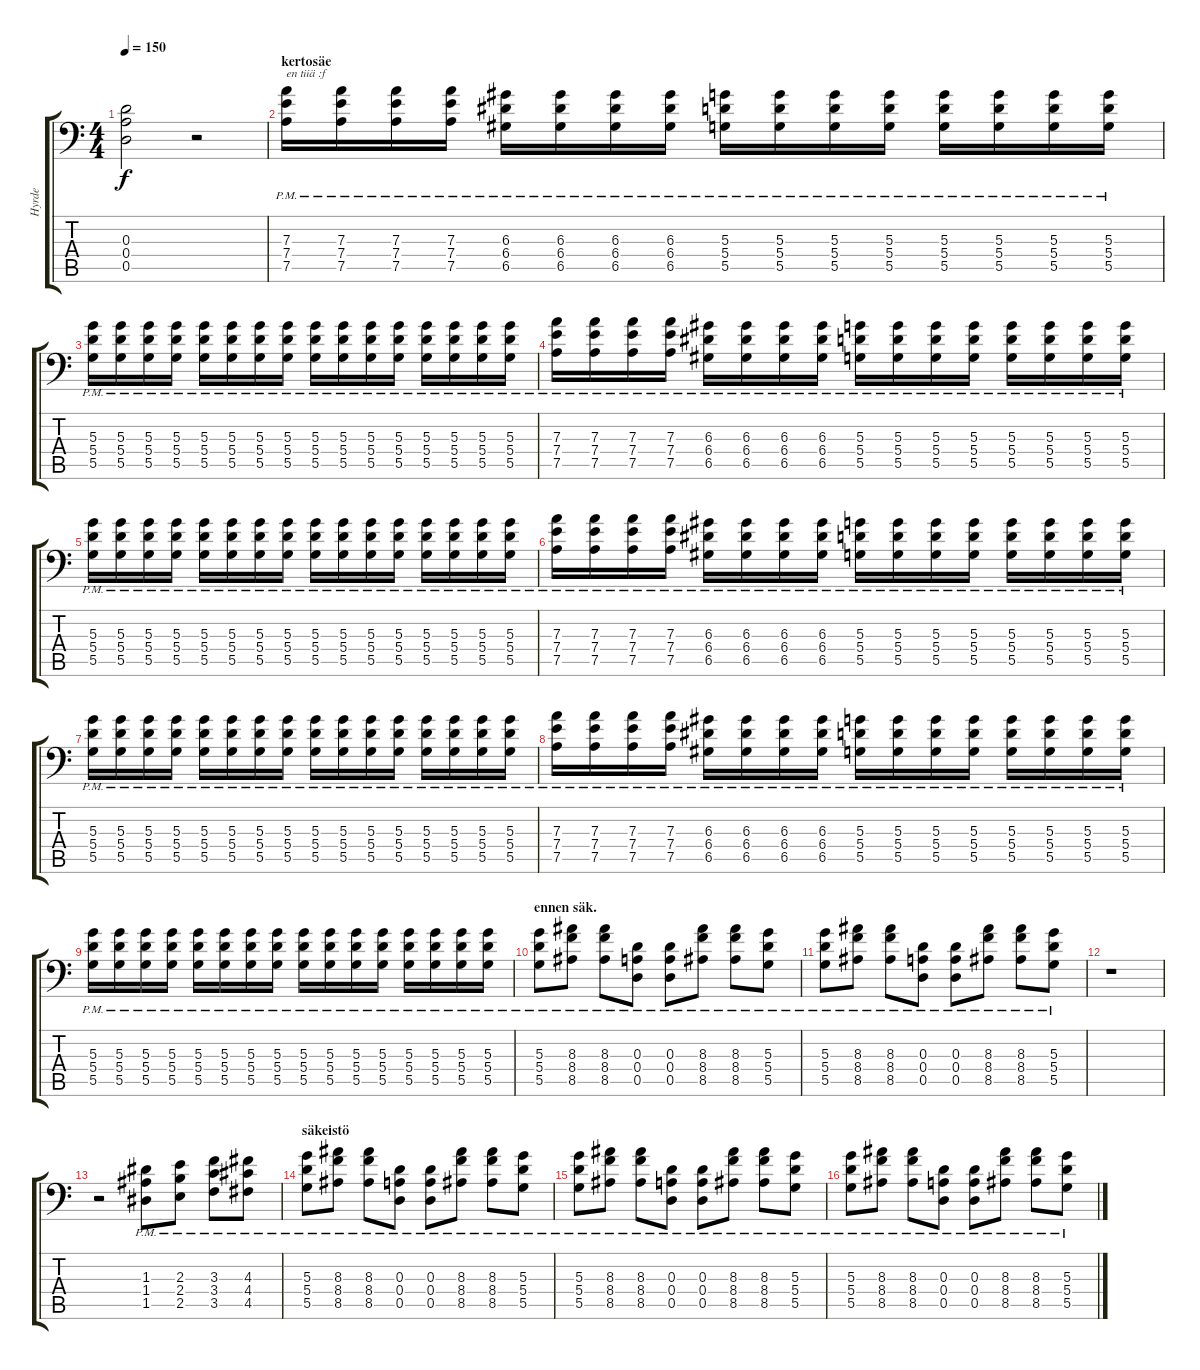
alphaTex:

\track ("Hyrde" "Hyrde") {instrument distortionguitar}
\staff {score tabs}
\tuning (B3 G3 D3 A2 D2 A1) {hide}
\ts (4 4)
\tempo 150
\clef f4
\ks c
(0.3{t} 0.4{t} 0.5{t}).2{dy f} r.2 |
\section ("" "kertosäe")
(7.3{pm} 7.4{pm} 7.5{pm}).16{txt "en tiiä :f"} (7.3{pm} 7.4{pm} 7.5{pm}).16 (7.3{pm} 7.4{pm} 7.5{pm}).16 (7.3{pm} 7.4{pm} 7.5{pm}).16 (6.3{pm} 6.4{pm} 6.5{pm}).16 (6.3{pm} 6.4{pm} 6.5{pm}).16 (6.3{pm} 6.4{pm} 6.5{pm}).16 (6.3{pm} 6.4{pm} 6.5{pm}).16 (5.3{pm} 5.4{pm} 5.5{pm}).16 (5.3{pm} 5.4{pm} 5.5{pm}).16 (5.3{pm} 5.4{pm} 5.5{pm}).16 (5.3{pm} 5.4{pm} 5.5{pm}).16 (5.3{pm} 5.4{pm} 5.5{pm}).16 (5.3{pm} 5.4{pm} 5.5{pm}).16 (5.3{pm} 5.4{pm} 5.5{pm}).16 (5.3{pm} 5.4{pm} 5.5{pm}).16 |
(5.3{pm} 5.4{pm} 5.5{pm}).16 (5.3{pm} 5.4{pm} 5.5{pm}).16 (5.3{pm} 5.4{pm} 5.5{pm}).16 (5.3{pm} 5.4{pm} 5.5{pm}).16 (5.3{pm} 5.4{pm} 5.5{pm}).16 (5.3{pm} 5.4{pm} 5.5{pm}).16 (5.3{pm} 5.4{pm} 5.5{pm}).16 (5.3{pm} 5.4{pm} 5.5{pm}).16 (5.3{pm} 5.4{pm} 5.5{pm}).16 (5.3{pm} 5.4{pm} 5.5{pm}).16 (5.3{pm} 5.4{pm} 5.5{pm}).16 (5.3{pm} 5.4{pm} 5.5{pm}).16 (5.3{pm} 5.4{pm} 5.5{pm}).16 (5.3{pm} 5.4{pm} 5.5{pm}).16 (5.3{pm} 5.4{pm} 5.5{pm}).16 (5.3{pm} 5.4{pm} 5.5{pm}).16 |
(7.3{pm} 7.4{pm} 7.5{pm}).16 (7.3{pm} 7.4{pm} 7.5{pm}).16 (7.3{pm} 7.4{pm} 7.5{pm}).16 (7.3{pm} 7.4{pm} 7.5{pm}).16 (6.3{pm} 6.4{pm} 6.5{pm}).16 (6.3{pm} 6.4{pm} 6.5{pm}).16 (6.3{pm} 6.4{pm} 6.5{pm}).16 (6.3{pm} 6.4{pm} 6.5{pm}).16 (5.3{pm} 5.4{pm} 5.5{pm}).16 (5.3{pm} 5.4{pm} 5.5{pm}).16 (5.3{pm} 5.4{pm} 5.5{pm}).16 (5.3{pm} 5.4{pm} 5.5{pm}).16 (5.3{pm} 5.4{pm} 5.5{pm}).16 (5.3{pm} 5.4{pm} 5.5{pm}).16 (5.3{pm} 5.4{pm} 5.5{pm}).16 (5.3{pm} 5.4{pm} 5.5{pm}).16 |
(5.3{pm} 5.4{pm} 5.5{pm}).16 (5.3{pm} 5.4{pm} 5.5{pm}).16 (5.3{pm} 5.4{pm} 5.5{pm}).16 (5.3{pm} 5.4{pm} 5.5{pm}).16 (5.3{pm} 5.4{pm} 5.5{pm}).16 (5.3{pm} 5.4{pm} 5.5{pm}).16 (5.3{pm} 5.4{pm} 5.5{pm}).16 (5.3{pm} 5.4{pm} 5.5{pm}).16 (5.3{pm} 5.4{pm} 5.5{pm}).16 (5.3{pm} 5.4{pm} 5.5{pm}).16 (5.3{pm} 5.4{pm} 5.5{pm}).16 (5.3{pm} 5.4{pm} 5.5{pm}).16 (5.3{pm} 5.4{pm} 5.5{pm}).16 (5.3{pm} 5.4{pm} 5.5{pm}).16 (5.3{pm} 5.4{pm} 5.5{pm}).16 (5.3{pm} 5.4{pm} 5.5{pm}).16 |
(7.3{pm} 7.4{pm} 7.5{pm}).16 (7.3{pm} 7.4{pm} 7.5{pm}).16 (7.3{pm} 7.4{pm} 7.5{pm}).16 (7.3{pm} 7.4{pm} 7.5{pm}).16 (6.3{pm} 6.4{pm} 6.5{pm}).16 (6.3{pm} 6.4{pm} 6.5{pm}).16 (6.3{pm} 6.4{pm} 6.5{pm}).16 (6.3{pm} 6.4{pm} 6.5{pm}).16 (5.3{pm} 5.4{pm} 5.5{pm}).16 (5.3{pm} 5.4{pm} 5.5{pm}).16 (5.3{pm} 5.4{pm} 5.5{pm}).16 (5.3{pm} 5.4{pm} 5.5{pm}).16 (5.3{pm} 5.4{pm} 5.5{pm}).16 (5.3{pm} 5.4{pm} 5.5{pm}).16 (5.3{pm} 5.4{pm} 5.5{pm}).16 (5.3{pm} 5.4{pm} 5.5{pm}).16 |
(5.3{pm} 5.4{pm} 5.5{pm}).16 (5.3{pm} 5.4{pm} 5.5{pm}).16 (5.3{pm} 5.4{pm} 5.5{pm}).16 (5.3{pm} 5.4{pm} 5.5{pm}).16 (5.3{pm} 5.4{pm} 5.5{pm}).16 (5.3{pm} 5.4{pm} 5.5{pm}).16 (5.3{pm} 5.4{pm} 5.5{pm}).16 (5.3{pm} 5.4{pm} 5.5{pm}).16 (5.3{pm} 5.4{pm} 5.5{pm}).16 (5.3{pm} 5.4{pm} 5.5{pm}).16 (5.3{pm} 5.4{pm} 5.5{pm}).16 (5.3{pm} 5.4{pm} 5.5{pm}).16 (5.3{pm} 5.4{pm} 5.5{pm}).16 (5.3{pm} 5.4{pm} 5.5{pm}).16 (5.3{pm} 5.4{pm} 5.5{pm}).16 (5.3{pm} 5.4{pm} 5.5{pm}).16 |
(7.3{pm} 7.4{pm} 7.5{pm}).16 (7.3{pm} 7.4{pm} 7.5{pm}).16 (7.3{pm} 7.4{pm} 7.5{pm}).16 (7.3{pm} 7.4{pm} 7.5{pm}).16 (6.3{pm} 6.4{pm} 6.5{pm}).16 (6.3{pm} 6.4{pm} 6.5{pm}).16 (6.3{pm} 6.4{pm} 6.5{pm}).16 (6.3{pm} 6.4{pm} 6.5{pm}).16 (5.3{pm} 5.4{pm} 5.5{pm}).16 (5.3{pm} 5.4{pm} 5.5{pm}).16 (5.3{pm} 5.4{pm} 5.5{pm}).16 (5.3{pm} 5.4{pm} 5.5{pm}).16 (5.3{pm} 5.4{pm} 5.5{pm}).16 (5.3{pm} 5.4{pm} 5.5{pm}).16 (5.3{pm} 5.4{pm} 5.5{pm}).16 (5.3{pm} 5.4{pm} 5.5{pm}).16 |
(5.3{pm} 5.4{pm} 5.5{pm}).16 (5.3{pm} 5.4{pm} 5.5{pm}).16 (5.3{pm} 5.4{pm} 5.5{pm}).16 (5.3{pm} 5.4{pm} 5.5{pm}).16 (5.3{pm} 5.4{pm} 5.5{pm}).16 (5.3{pm} 5.4{pm} 5.5{pm}).16 (5.3{pm} 5.4{pm} 5.5{pm}).16 (5.3{pm} 5.4{pm} 5.5{pm}).16 (5.3{pm} 5.4{pm} 5.5{pm}).16 (5.3{pm} 5.4{pm} 5.5{pm}).16 (5.3{pm} 5.4{pm} 5.5{pm}).16 (5.3{pm} 5.4{pm} 5.5{pm}).16 (5.3{pm} 5.4{pm} 5.5{pm}).16 (5.3{pm} 5.4{pm} 5.5{pm}).16 (5.3{pm} 5.4{pm} 5.5{pm}).16 (5.3{pm} 5.4{pm} 5.5{pm}).16 |
\section ("" "ennen säk.")
(5.3{pm} 5.4{pm} 5.5{pm}).8 (8.3{pm} 8.4{pm} 8.5{pm}).8 (8.3{pm} 8.4{pm} 8.5{pm}).8 (0.3{pm} 0.4{pm} 0.5{pm}).8 (0.3{pm} 0.4{pm} 0.5{pm}).8 (8.3{pm} 8.4{pm} 8.5{pm}).8 (8.3{pm} 8.4{pm} 8.5{pm}).8 (5.3{pm} 5.4{pm} 5.5{pm}).8 |
(5.3{pm} 5.4{pm} 5.5{pm}).8 (8.3{pm} 8.4{pm} 8.5{pm}).8 (8.3{pm} 8.4{pm} 8.5{pm}).8 (0.3{pm} 0.4{pm} 0.5{pm}).8 (0.3{pm} 0.4{pm} 0.5{pm}).8 (8.3{pm} 8.4{pm} 8.5{pm}).8 (8.3{pm} 8.4{pm} 8.5{pm}).8 (5.3{pm} 5.4{pm} 5.5{pm}).8 |
r.1 |
r.2 (1.3{pm} 1.4{pm} 1.5{pm}).8 (2.3{pm} 2.4{pm} 2.5{pm}).8 (3.3{pm} 3.4{pm} 3.5{pm}).8 (4.3{pm} 4.4{pm} 4.5{pm}).8 |
\section ("" "säkeistö")
(5.3{pm} 5.4{pm} 5.5{pm}).8 (8.3{pm} 8.4{pm} 8.5{pm}).8 (8.3{pm} 8.4{pm} 8.5{pm}).8 (0.3{pm} 0.4{pm} 0.5{pm}).8 (0.3{pm} 0.4{pm} 0.5{pm}).8 (8.3{pm} 8.4{pm} 8.5{pm}).8 (8.3{pm} 8.4{pm} 8.5{pm}).8 (5.3{pm} 5.4{pm} 5.5{pm}).8 |
(5.3{pm} 5.4{pm} 5.5{pm}).8 (8.3{pm} 8.4{pm} 8.5{pm}).8 (8.3{pm} 8.4{pm} 8.5{pm}).8 (0.3{pm} 0.4{pm} 0.5{pm}).8 (0.3{pm} 0.4{pm} 0.5{pm}).8 (8.3{pm} 8.4{pm} 8.5{pm}).8 (8.3{pm} 8.4{pm} 8.5{pm}).8 (5.3{pm} 5.4{pm} 5.5{pm}).8 |
(5.3{pm} 5.4{pm} 5.5{pm}).8 (8.3{pm} 8.4{pm} 8.5{pm}).8 (8.3{pm} 8.4{pm} 8.5{pm}).8 (0.3{pm} 0.4{pm} 0.5{pm}).8 (0.3{pm} 0.4{pm} 0.5{pm}).8 (8.3{pm} 8.4{pm} 8.5{pm}).8 (8.3{pm} 8.4{pm} 8.5{pm}).8 (5.3{pm} 5.4{pm} 5.5{pm}).8
